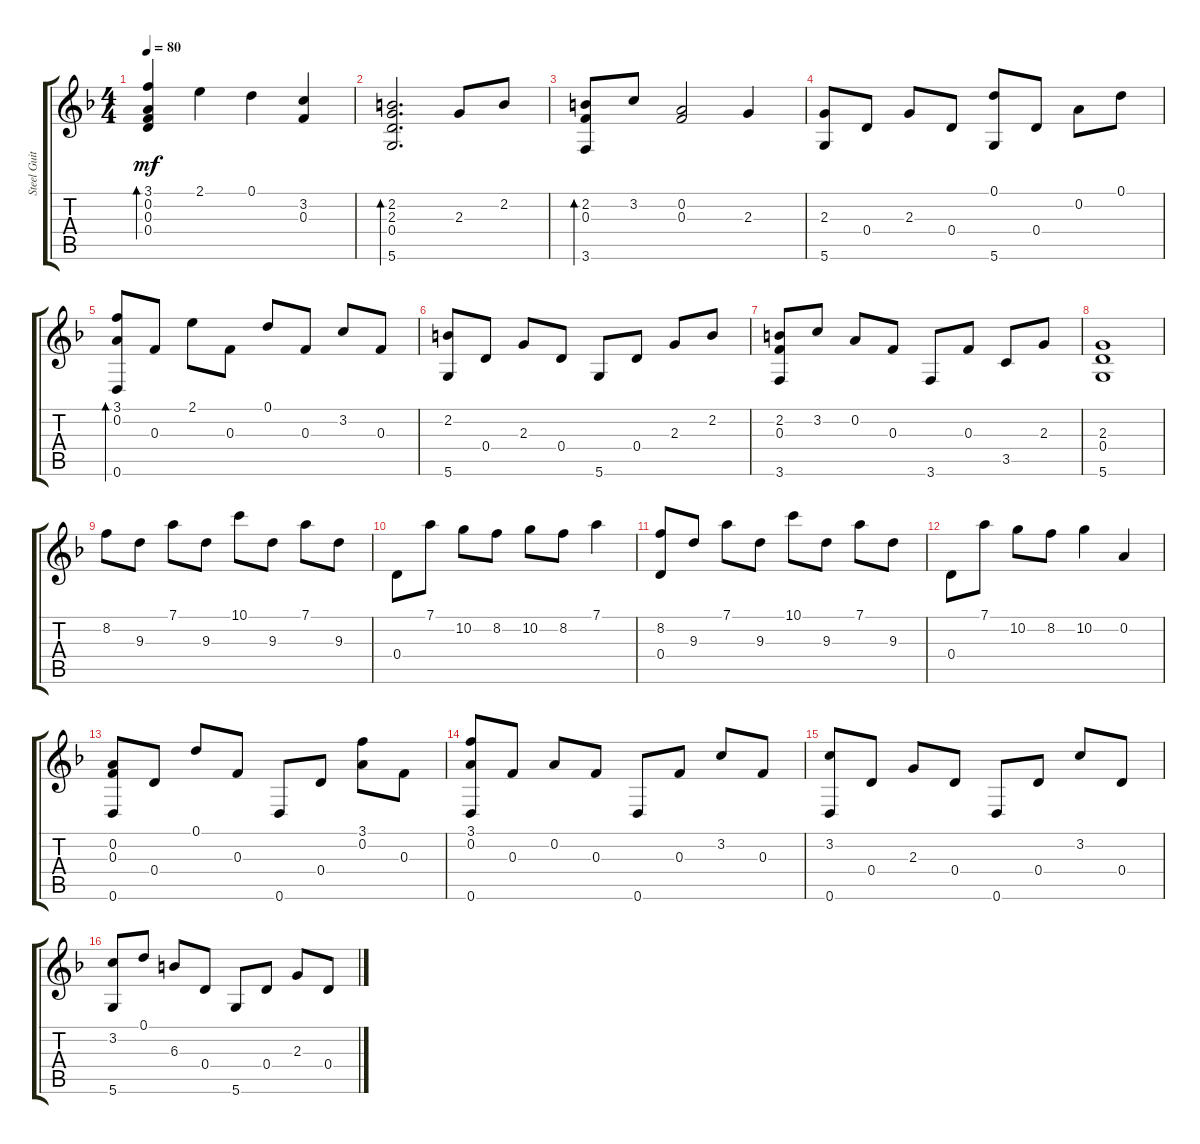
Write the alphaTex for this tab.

\track ("Steel Guitar" "Steel Guit") {instrument acousticguitarsteel}
\staff {score tabs}
\tuning (D4 A3 F3 D3 A2 D2) {hide}
\ts (4 4)
\tempo 80
\clef g2
\ks dminor
(3.1 0.2 0.3 0.4).4{bd 60 dy mf} 2.1.4 0.1.4 (3.2 0.3).4 |
(2.2 2.3 0.4 5.6).2{d bd 60} 2.3.8 2.2.8 |
(2.2 0.3 3.6).8{bd 60} 3.2.8 (0.2 0.3).2 2.3.4 |
(2.3 5.6).8 0.4.8 2.3.8 0.4.8 (0.1 5.6).8 0.4.8 0.2.8 0.1.8 |
(3.1 0.2 0.6).8{bd 60} 0.3.8 2.1.8 0.3.8 0.1.8 0.3.8 3.2.8 0.3.8 |
(2.2 5.6).8 0.4.8 2.3.8 0.4.8 5.6.8 0.4.8 2.3.8 2.2.8 |
(2.2 0.3 3.6).8 3.2.8 0.2.8 0.3.8 3.6.8 0.3.8 3.5.8 2.3.8 |
(2.3 0.4 5.6).1 |
8.2.8 9.3.8 7.1.8 9.3.8 10.1.8 9.3.8 7.1.8 9.3.8 |
0.4.8 7.1.8 10.2.8 8.2.8 10.2.8 8.2.8 7.1.4 |
(8.2 0.4).8 9.3.8 7.1.8 9.3.8 10.1.8 9.3.8 7.1.8 9.3.8 |
0.4.8 7.1.8 10.2.8 8.2.8 10.2.4 0.2.4 |
(0.2 0.3 0.6).8 0.4.8 0.1.8 0.3.8 0.6.8 0.4.8 (3.1 0.2).8 0.3.8 |
(3.1 0.2 0.6).8 0.3.8 0.2.8 0.3.8 0.6.8 0.3.8 3.2.8 0.3.8 |
(3.2 0.6).8 0.4.8 2.3.8 0.4.8 0.6.8 0.4.8 3.2.8 0.4.8 |
(3.2 5.6).8 0.1.8 6.3.8 0.4.8 5.6.8 0.4.8 2.3.8 0.4.8
